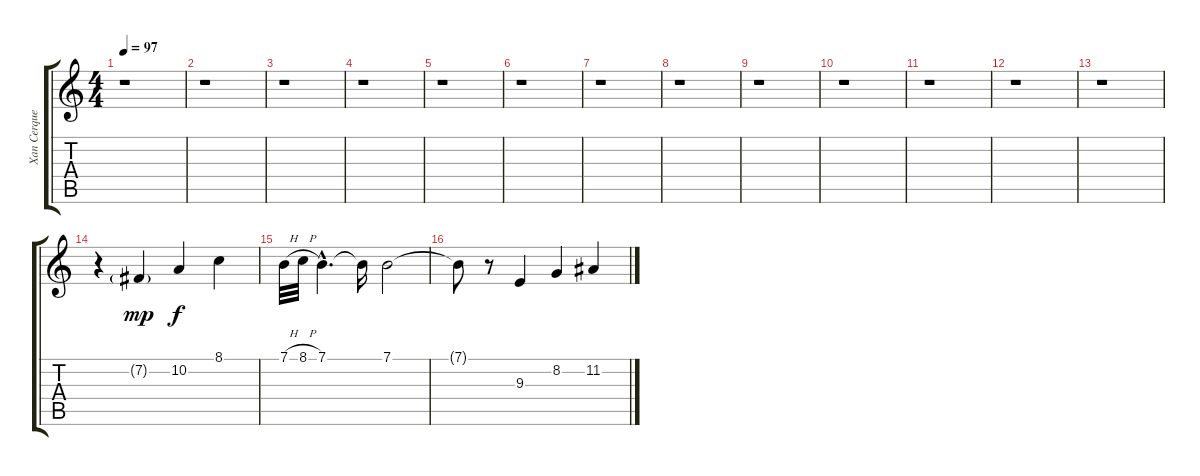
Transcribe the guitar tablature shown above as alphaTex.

\track ("Xan Cerqueiro " "Xan Cerque") {instrument flute}
\staff {score tabs}
\tuning (E4 B3 G3 D3 A2 E2) {hide}
\ts (4 4)
\tempo 97
\clef g2
\ks c
r.1{dy f} |
r.1 |
r.1 |
r.1 |
r.1 |
r.1 |
r.1 |
r.1 |
r.1 |
r.1 |
r.1 |
r.1 |
r.1 |
r.4 7.2{g}.4{dy mp} 10.2.4{dy f} 8.1.4 |
7.1{h}.32 8.1{h}.32 7.1{hac}.4{d} 7.1{t}.16 7.1.2 |
7.1{t}.8 r.8 9.3.4 8.2.4 11.2.4
